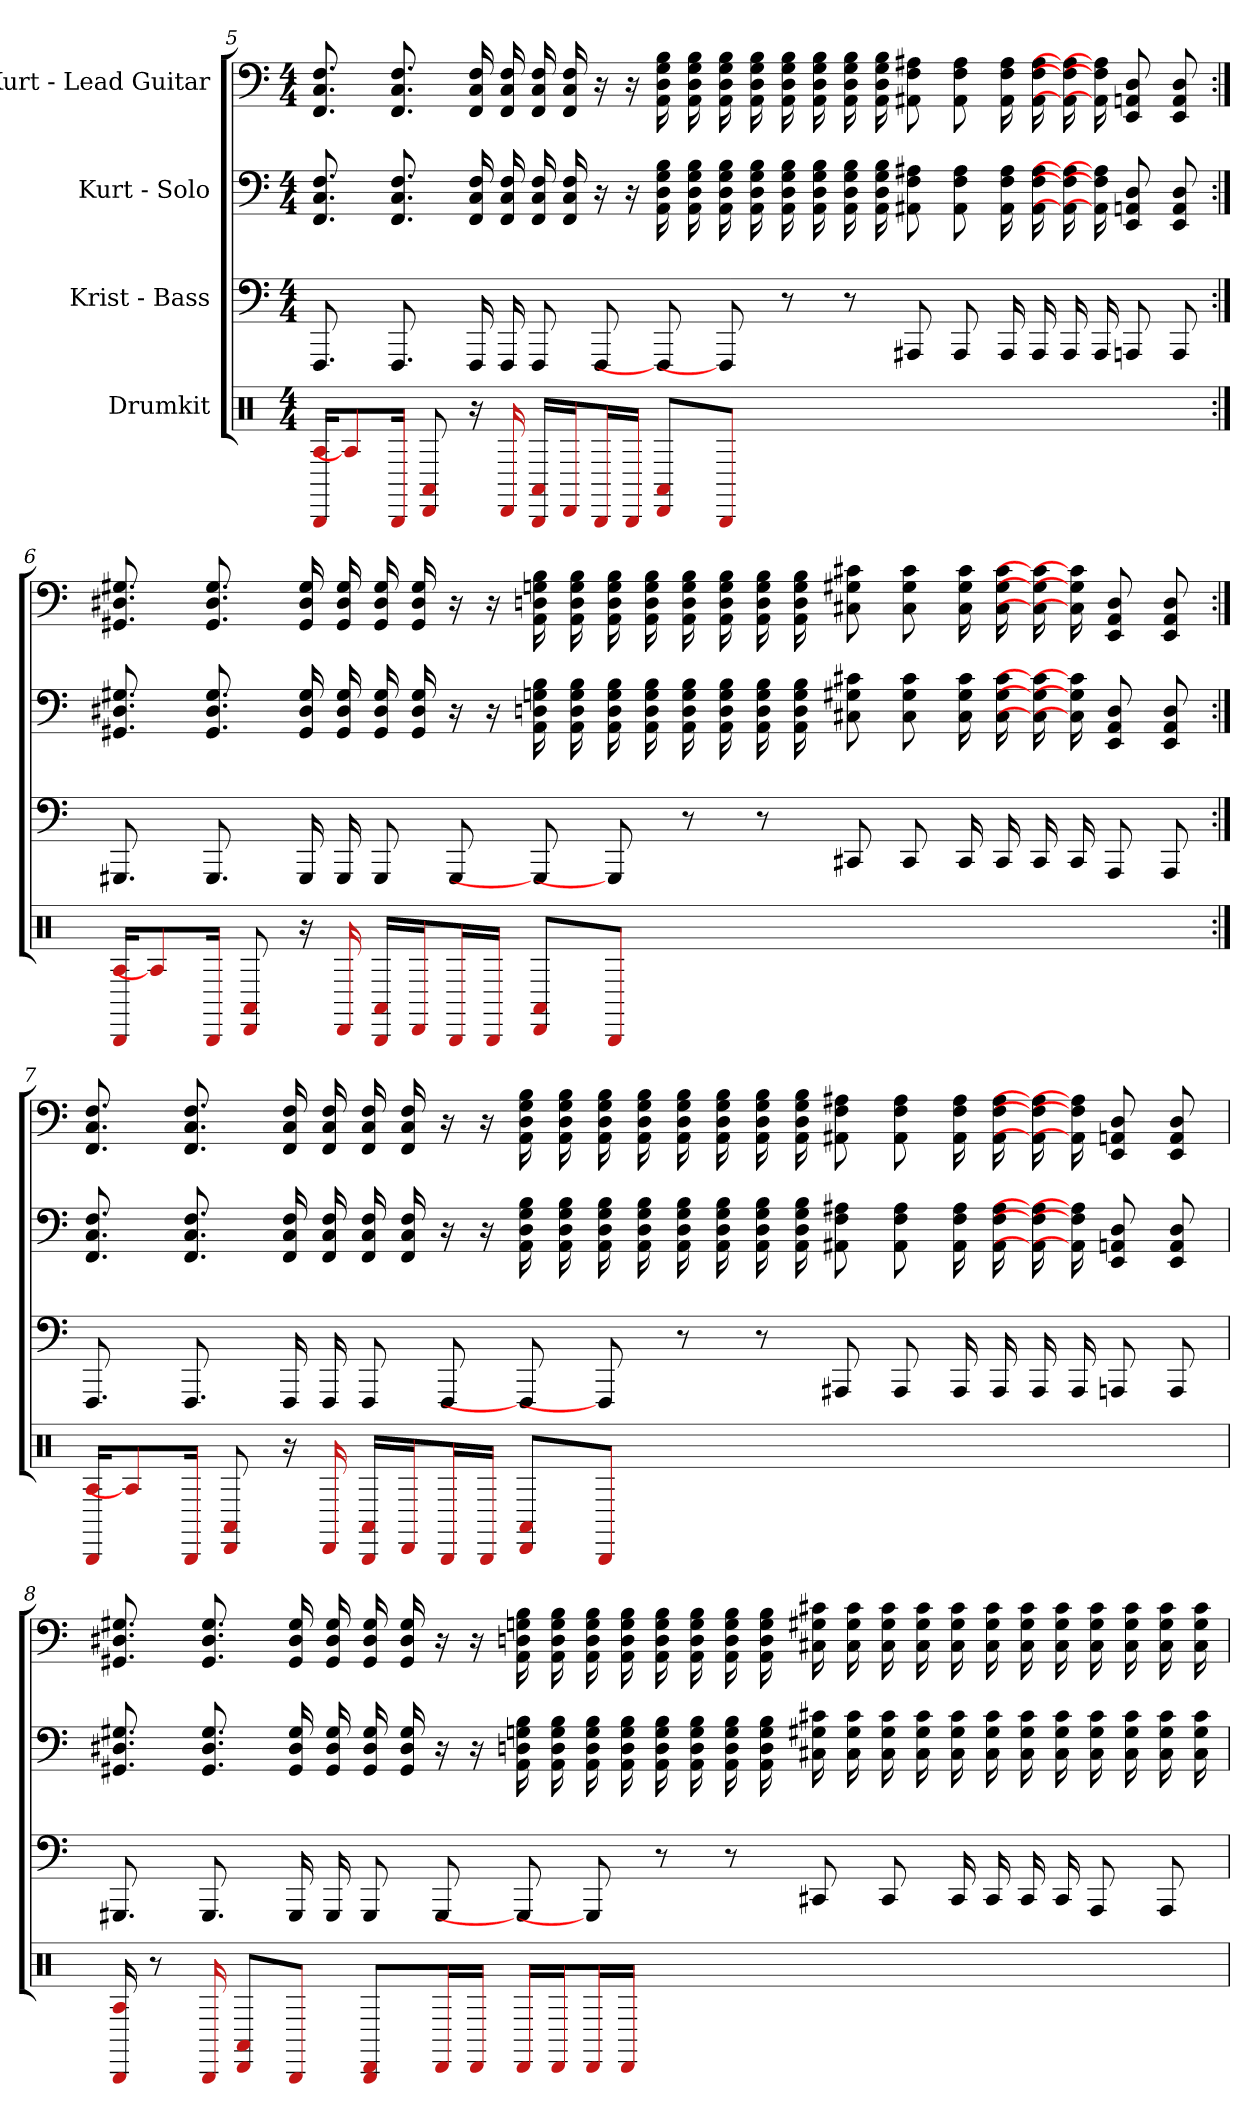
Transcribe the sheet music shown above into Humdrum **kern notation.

**kern	**kern	**kern	**kern
*part4	*part3	*part2	*part1
*staff4	*staff3	*staff2	*staff1
*I"Drumkit	*I"Krist - Bass	*I"Kurt - Solo	*I"Kurt - Lead Guitar
*clefX	*	*	*
*k[]	*k[]	*k[]	*k[]
*M4/4	*M4/4	*M4/4	*M4/4
=5	=5	=5	=5
16BBB/ 16A/KL	8.FFF	8.F 8.C 8.FF	8.F 8.C 8.FF
8A/]	.	.	.
16BBB/Jk	8.FFF	8.F 8.C 8.FF	8.F 8.C 8.FF
8DD 8AA#	.	.	.
16r	16FFF	16F 16C 16FF	16F 16C 16FF
16DD	16FFF	16F 16C 16FF	16F 16C 16FF
16BBB/ 16AA#/LL	8FFF	16F 16C 16FF	16F 16C 16FF
16DD/J	.	16F 16C 16FF	16F 16C 16FF
16BBB/L	8FFF	16r	16r
16BBB/JJ	.	16r	16r
8DD/ 8AA#/L	8FFF]	16B 16G 16D 16AA	16B 16G 16D 16AA
.	.	16B 16G 16D 16AA	16B 16G 16D 16AA
8BBB/J	8FFF]	16B 16G 16D 16AA	16B 16G 16D 16AA
.	.	16B 16G 16D 16AA	16B 16G 16D 16AA
1ryy	8r	16B 16G 16D 16AA	16B 16G 16D 16AA
.	.	16B 16G 16D 16AA	16B 16G 16D 16AA
.	8r	16B 16G 16D 16AA	16B 16G 16D 16AA
.	.	16B 16G 16D 16AA	16B 16G 16D 16AA
.	8AAA#	8A# 8F 8AA#	8A# 8F 8AA#
.	8AAA#	8A# 8F 8AA#	8A# 8F 8AA#
.	16AAA#	16A# 16F 16AA#	16A# 16F 16AA#
.	16AAA#	16A# 16F 16AA#	16A# 16F 16AA#
.	16AAA#	16A#] 16F] 16AA#]	16A#] 16F] 16AA#]
.	16AAA#	16A#] 16F] 16AA#]	16A#] 16F] 16AA#]
.	8AAA	8D 8AA 8EE	8D 8AA 8EE
.	8AAA	8D 8AA 8EE	8D 8AA 8EE
=6:|!	=6:|!	=6:|!	=6:|!
16BBB/ 16A/KL	8.GGG#	8.G# 8.D# 8.GG#	8.G# 8.D# 8.GG#
8A/]	.	.	.
16BBB/Jk	8.GGG#	8.G# 8.D# 8.GG#	8.G# 8.D# 8.GG#
8DD 8AA#	.	.	.
16r	16GGG#	16G# 16D# 16GG#	16G# 16D# 16GG#
16DD	16GGG#	16G# 16D# 16GG#	16G# 16D# 16GG#
16BBB/ 16AA#/LL	8GGG#	16G# 16D# 16GG#	16G# 16D# 16GG#
16DD/J	.	16G# 16D# 16GG#	16G# 16D# 16GG#
16BBB/L	8GGG#	16r	16r
16BBB/JJ	.	16r	16r
8DD/ 8AA#/L	8GGG#]	16B 16G 16D 16AA	16B 16G 16D 16AA
.	.	16B 16G 16D 16AA	16B 16G 16D 16AA
8BBB/J	8GGG#]	16B 16G 16D 16AA	16B 16G 16D 16AA
.	.	16B 16G 16D 16AA	16B 16G 16D 16AA
1ryy	8r	16B 16G 16D 16AA	16B 16G 16D 16AA
.	.	16B 16G 16D 16AA	16B 16G 16D 16AA
.	8r	16B 16G 16D 16AA	16B 16G 16D 16AA
.	.	16B 16G 16D 16AA	16B 16G 16D 16AA
.	8CC#	8c# 8G# 8C#	8c# 8G# 8C#
.	8CC#	8c# 8G# 8C#	8c# 8G# 8C#
.	16CC#	16c# 16G# 16C#	16c# 16G# 16C#
.	16CC#	16c# 16G# 16C#	16c# 16G# 16C#
.	16CC#	16c#] 16G#] 16C#]	16c#] 16G#] 16C#]
.	16CC#	16c#] 16G#] 16C#]	16c#] 16G#] 16C#]
.	8AAA	8D 8AA 8EE	8D 8AA 8EE
.	8AAA	8D 8AA 8EE	8D 8AA 8EE
=7:|!	=7:|!	=7:|!	=7:|!
16BBB/ 16A/KL	8.FFF	8.F 8.C 8.FF	8.F 8.C 8.FF
8A/]	.	.	.
16BBB/Jk	8.FFF	8.F 8.C 8.FF	8.F 8.C 8.FF
8DD 8AA#	.	.	.
16r	16FFF	16F 16C 16FF	16F 16C 16FF
16DD	16FFF	16F 16C 16FF	16F 16C 16FF
16BBB/ 16AA#/LL	8FFF	16F 16C 16FF	16F 16C 16FF
16DD/J	.	16F 16C 16FF	16F 16C 16FF
16BBB/L	8FFF	16r	16r
16BBB/JJ	.	16r	16r
8DD/ 8AA#/L	8FFF]	16B 16G 16D 16AA	16B 16G 16D 16AA
.	.	16B 16G 16D 16AA	16B 16G 16D 16AA
8BBB/J	8FFF]	16B 16G 16D 16AA	16B 16G 16D 16AA
.	.	16B 16G 16D 16AA	16B 16G 16D 16AA
1ryy	8r	16B 16G 16D 16AA	16B 16G 16D 16AA
.	.	16B 16G 16D 16AA	16B 16G 16D 16AA
.	8r	16B 16G 16D 16AA	16B 16G 16D 16AA
.	.	16B 16G 16D 16AA	16B 16G 16D 16AA
.	8AAA#	8A# 8F 8AA#	8A# 8F 8AA#
.	8AAA#	8A# 8F 8AA#	8A# 8F 8AA#
.	16AAA#	16A# 16F 16AA#	16A# 16F 16AA#
.	16AAA#	16A# 16F 16AA#	16A# 16F 16AA#
.	16AAA#	16A#] 16F] 16AA#]	16A#] 16F] 16AA#]
.	16AAA#	16A#] 16F] 16AA#]	16A#] 16F] 16AA#]
.	8AAA	8D 8AA 8EE	8D 8AA 8EE
.	8AAA	8D 8AA 8EE	8D 8AA 8EE
=8	=8	=8	=8
16BBB 16A	8.GGG#	8.G# 8.D# 8.GG#	8.G# 8.D# 8.GG#
8r	.	.	.
16BBB	8.GGG#	8.G# 8.D# 8.GG#	8.G# 8.D# 8.GG#
8DD/ 8AA#/L	.	.	.
8BBB/J	16GGG#	16G# 16D# 16GG#	16G# 16D# 16GG#
.	16GGG#	16G# 16D# 16GG#	16G# 16D# 16GG#
8DD/ 8BBB/L	8GGG#	16G# 16D# 16GG#	16G# 16D# 16GG#
.	.	16G# 16D# 16GG#	16G# 16D# 16GG#
16DD/L	8GGG#	16r	16r
16DD/JJ	.	16r	16r
16DD/LL	8GGG#]	16B 16G 16D 16AA	16B 16G 16D 16AA
16DD/J	.	16B 16G 16D 16AA	16B 16G 16D 16AA
16DD/L	8GGG#]	16B 16G 16D 16AA	16B 16G 16D 16AA
16DD/JJ	.	16B 16G 16D 16AA	16B 16G 16D 16AA
1ryy	8r	16B 16G 16D 16AA	16B 16G 16D 16AA
.	.	16B 16G 16D 16AA	16B 16G 16D 16AA
.	8r	16B 16G 16D 16AA	16B 16G 16D 16AA
.	.	16B 16G 16D 16AA	16B 16G 16D 16AA
.	8CC#	16c# 16G# 16C#	16c# 16G# 16C#
.	.	16c# 16G# 16C#	16c# 16G# 16C#
.	8CC#	16c# 16G# 16C#	16c# 16G# 16C#
.	.	16c# 16G# 16C#	16c# 16G# 16C#
.	16CC#	16c# 16G# 16C#	16c# 16G# 16C#
.	16CC#	16c# 16G# 16C#	16c# 16G# 16C#
.	16CC#	16c# 16G# 16C#	16c# 16G# 16C#
.	16CC#	16c# 16G# 16C#	16c# 16G# 16C#
.	8AAA	16c# 16G# 16C#	16c# 16G# 16C#
.	.	16c# 16G# 16C#	16c# 16G# 16C#
.	8AAA	16c# 16G# 16C#	16c# 16G# 16C#
.	.	16c# 16G# 16C#	16c# 16G# 16C#
=	=	=	=
*-	*-	*-	*-
